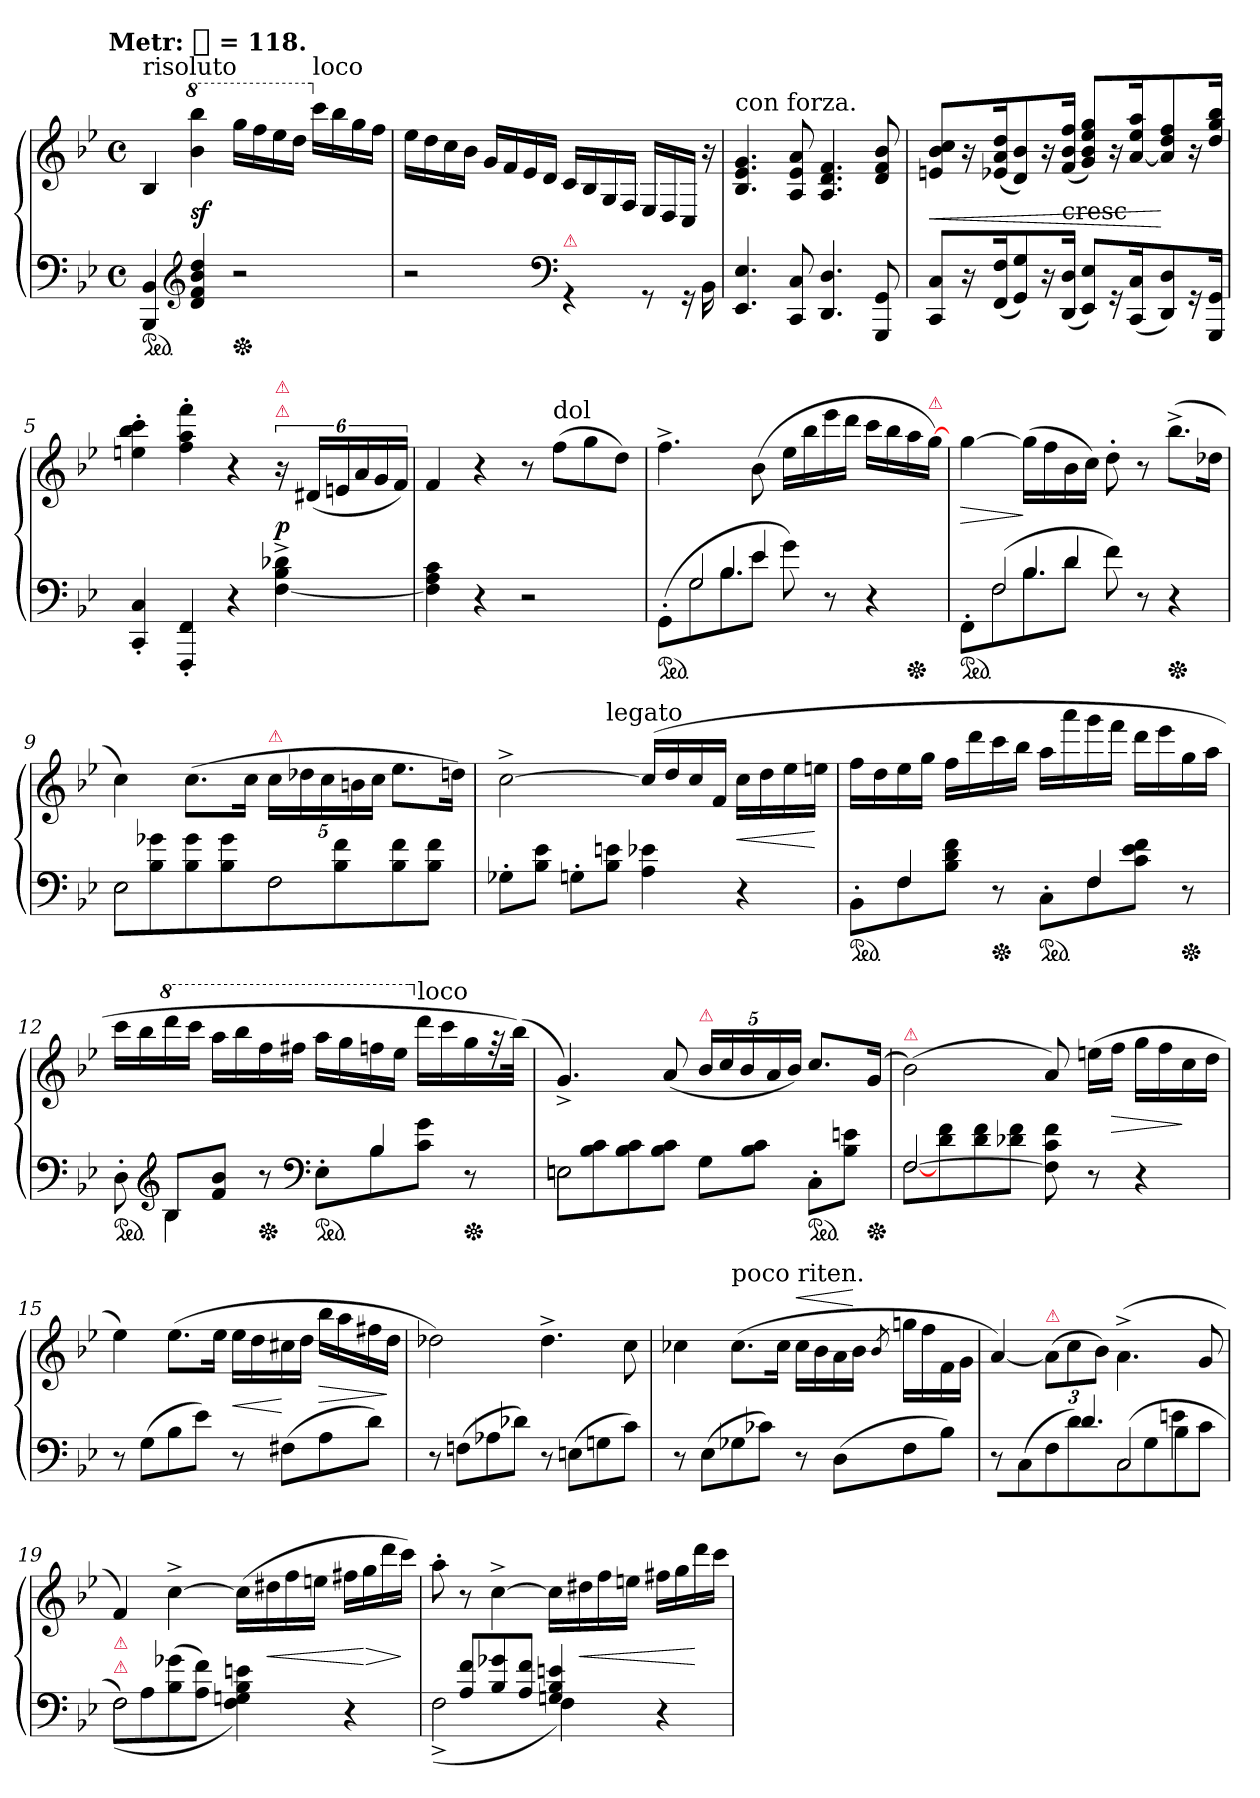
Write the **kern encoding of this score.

**kern	**kern	**dynam
*part1	*part1	*part1
*staff2	*staff1	*staff1/2
*clefF4	*clefG2	*
*k[b-e-]	*k[b-e-]	*
*B-:	*B-:	*
!!LO:TX:omd:t=Metr&colon; [quarter] = 118.
*M4/4	*M4/4	*
*met(c)	*met(c)	*
*MM118	*MM118	*
=1	=1	=1
!	!LO:TX:a:t=risoluto	!
*ped	*	*
4BBB- 4BB-	4B-	.
*clefG2	*	*
*	*8va	*
4d 4f 4b- 4dd	4bb- 4bbb-	sf
*Xped	*	*
2r	16gggLL	.
.	16fff	.
.	16eee-	.
.	16dddJJ	.
*	*X8va	*
!	!LO:TX:a:t=loco	!
.	16cccLL	.
.	16bb-	.
.	16gg	.
.	16ffJJ	.
=2	=2	=2
2r	16ee-LL	.
.	16dd	.
.	16cc	.
.	16b-JJ	.
.	16gLL	.
.	16f	.
.	16e-	.
.	16dJJ	.
*clefF4	*	*
!LO:TX:a:color=crimson:t=⚠	!	!
4rGG	16c/LL	.
.	16B-/	.
.	16G/	.
.	16F/JJ	.
8rGG	16E-/LL	.
.	16D/	.
16rGG	16C/JJ	.
16BB-\	16r	.
=3	=3	=3
!	!LO:TX:a:t=con forza.	!
4.EE- 4.E-	4.B- 4.e- 4.g	.
8CC 8C	8A 8e- 8a	.
4.DD 4.D	4.A 4.d 4.f	.
8GGG 8GG	8d 8f 8b-	.
=4	=4	=4
8CC 8CL	8en 8b- 8ccL	<
16r	16r	.
(<16FF 16FK	(<16e-X 16a 16ddK	.
8GG 8G)	8d 8b-)	.
16r	16r	.
!	!LO:TX:c:t=cresc	!
(<16DD 16DJk	(<16f 16b- 16ffJk	.
8EE- 8E-L)	8g/ 8b-/ 8ee-/ 8gg/L)	.
16r	16r	.
(<16CC 16CK	[16a 16ee- 16aaK	.
8DD 8D)	8a] 8dd 8ff	[
16r	16r	.
16GGG 16GGJk	16dd 16gg 16bb-Jk	.
=5	=5	=5
4CC'< 4C'<	4een'> 4bb-'> 4ccc'>	.
4FFF'< 4FF'<	4ff'> 4aa'> 4fff'>	.
4r	4r	.
!	!LO:TX:a:color=crimson:t=⚠	!
!	!LO:TX:a:color=crimson:t=⚠	!
[4F^< 4B-^< 4d-X^<	24r	p
.	(<24d#XLL	.
.	24en	.
.	24a	.
.	24g	.
.	24fJJ)	.
=6	=6	=6
4F] 4A 4c	4f	.
4r	4r	.
2r	8r	.
!	!LO:TX:a:t=dol	!
.	(>8ffL	.
.	8gg	.
.	8ddJ)	.
=7	=7	=7
*^	*	*
*ped	*	*	*
8ryy	(>8GG'>L	4.ff^<	.
!LO:N:vis=2	!LO:N:vis=2	!	!
8G	8G	.	.
!LO:N:vis=4.	!LO:N:vis=4.	!	!
8B-	8B-	.	.
4e-	8e-J	(>8b-	.
.	8g)	16ee-LL	.
.	.	16bb-	.
8rAyy	8r	16eee-	.
.	.	16dddJJ	.
4rAyy	4r	16cccLL	.
.	.	16bb-	.
*Xped	*	*	*
.	.	16aa	.
!	!	!LO:TX:a:color=crimson:t=⚠	!
.	.	[>16ggJJ)	.
=8	=8	=8	=8
*ped	*	*	*
8rAyy	8FF'>\L	[4gg	>
!LO:N:vis=2	!LO:N:vis=2	!	!
(>8F/	8F	.	.
!LO:N:vis=4.	!LO:N:vis=4.	!	!
8B-	8B-	(>16ggLL]	]
.	.	16ff	.
4d	8dJ	16b-	.
.	.	16ccJJ)	.
.	8f\)	8dd'>	.
8rEEyy	8r	8r	.
*Xped	*	*	*
4rEEyy	4r	(>8.bb-^<L	.
.	.	16dd-XJk	.
=9	=9	=9	=9
!LO:N:vis=2	!	!	!
8E-\	2E-	4cc)	.
8B- 8g-X	.	.	.
8B- 8g-	.	(>8.ccL	.
8B- 8g-J	.	.	.
.	.	16ccJk	.
!	!	!LO:TX:a:color=crimson:t=⚠	!
!LO:N:vis=2	!	!	!
8F\	2F	20ccLL	.
.	.	20dd-X	.
.	.	20cc	.
8B- 8f	.	.	.
.	.	20bn	.
.	.	20ccJJ	.
8B- 8f	.	8.ee-L	.
8B- 8fJ	.	.	.
.	.	16ddnJk)	.
*v	*v	*	*
=10	=10	=10
*	*^	*
8G-X'>L	[2cc^<	4.ryy	.
8B- 8e-J	.	.	.
8Gn'>L	.	.	.
!	!	!LO:TX:a:t=legato	!
8B- 8enJ	.	2ryy	.
4A 4e-X	(>16ccLL]	.	.
.	16dd	.	.
.	16cc	.	.
.	16fJJ	.	.
4r	16ccLL	.	<
.	16dd	.	.
.	16ee-	8ryy	.
.	16eenJJ	.	[
*	*v	*v	*
=11	=11	=11
*^	*	*
*ped	*	*	*
8rcyy	8BB-'>L	16ffLL	.
.	.	16dd	.
4F	8F	16ee-	.
.	.	16ggJJ	.
.	8B- 8d 8fJ	16ffLL	.
.	.	16ddd	.
*Xped	*	*	*
8r	8ryy	16ccc	.
.	.	16bb-JJ	.
*ped	*	*	*
8rAyy	8C'>\L	16aaLL	.
.	.	16aaa	.
4F/	8F	16ggg	.
.	.	16fffJJ	.
.	8c 8e- 8fJ	16dddLL	.
.	.	16eee-	.
*Xped	*	*	*
8rAyy	8r	16gg	.
.	.	16aaJJ	.
=12	=12	=12	=12
!LO:TX:a:color=crimson:t=⚠	!	!	!
*ped	*	*	*
8D'>	8ryy	16cccLL	.
*clefG2	*	*	*
.	.	16bb-	.
*	*	*8va	*
8B-L	4B-	16dddd	.
.	.	16ccccJJ	.
8f 8b-J	.	16aaaLL	.
.	.	16bbb-	.
*Xped	*	*	*
4ryy	8r	16fff	.
.	.	16fff#XJJ	.
*clefF4	*	*	*
*ped	*	*	*
.	8E-'>\L	16aaaLL	.
.	.	16ggg	.
4B-/	8B-	16fffn	.
.	.	16eee-JJ	.
*	*	*X8va	*
!	!	!LO:TX:a:t=loco	!
.	8c 8gJ	16dddLL	.
.	.	16ccc	.
*Xped	*	*	*
8r	8ryy	16gg	.
.	.	32rff	.
.	.	(>32bb-JJk)	.
=13	=13	=13	=13
!LO:N:vis=2	!	!	!
8En\	2En	4.g^<)	.
8B- 8c	.	.	.
8B- 8c	.	.	.
8B- 8cJ	.	(>8a	.
!	!	!LO:TX:a:color=crimson:t=⚠	!
8G\L	4ryy	20b-/LL	.
.	.	20cc	.
.	.	20b-	.
8B- 8cJ	.	.	.
.	.	20a	.
.	.	20b-JJ)	.
*ped	*	*	*
8C'>\L	4ryy	8.ccL	.
8B- 8enJ	.	.	.
*Xped	*	*	*
.	.	(>16gJk	.
=14	=14	=14	=14
!	!	!LO:TX:a:color=crimson:t=⚠	!
!	!LO:N:vis=2	!	!
[2F	[>8F	(>2b-)	.
.	8d 8f	.	.
.	8d 8f	.	.
.	8d-X 8fJ	.	.
2rbyy	8F] 8c 8f	8a)	.
.	8r	(>16eenLL	.
.	.	16ffJJ	>
.	4r	16ggLL	.
.	.	16ff	.
.	.	16cc	]
.	.	16ddJJ	.
*v	*v	*	*
=15	=15	=15
8r	4ee-)	.
(>8GL	.	.
8B-	(>8.ee-L	.
8e-J)	.	.
.	16ee-Jk	.
8r	16ee-LL	<
.	16dd	.
(>8F#XL	16cc#X	[
.	16ddJJ	.
8A	16bb-LL	>
.	16aa	.
8dJ)	16ff#X	.
.	16ddJJ	]
=16	=16	=16
8r	2dd-X)	.
(>8FnL	.	.
8A-X	.	.
8d-XJ)	.	.
8r	4.dd-^<	.
(>8EnL	.	.
8Gn	.	.
8cJ)	8cc	.
=17	=17	=17
8r	4cc-X	.
(>8E-L	.	.
!	!LO:TX:a:t=poco riten.	!
8G-X	(>8.cc-L	.
8c-XJ)	.	.
.	16cc-Jk	.
!	!	!LO:HP:a
8r	16cc-LL	<
.	16b-	.
(>8DL	16a	.
.	16b-JJ	[
.	8qb-/	.
8F	16ggnLL	.
.	16ff	.
8B-J)	16f	.
.	16gJJ	.
=18	=18	=18
*^	*	*
4ryy	8r	[4a)	.
.	(>8C\L	.	.
!	!	!LO:TX:a:color=crimson:t=⚠	!
8ryy	8F	(>12aL]	.
.	.	12cc	.
!LO:N:vis=4.	!	!	!
8d/	8dJ)	.	.
.	.	12b-J)	.
!LO:N:vis=2	!LO:N:vis=2	!	!
(>4C	8C	(>4.a^>\	.
.	8G	.	.
4en\	8B-	.	.
.	8cJ	8g	.
=19	=19	=19	=19
!LO:TX:a:color=crimson:t=⚠	!	!	!
!LO:TX:a:color=crimson:t=⚠	!	!	!
!LO:N:vis=2	!	!	!
8F)	(<2F	4f)	.
8A\	.	.	.
(>8B- 8g-X	.	[4cc^>	.
8A 8fJ)	.	.	.
4F 4Gn 4B- 4en)	4ryy	(>16ccLL]	.
.	.	16dd#X	<
.	.	16ff	.
.	.	16eenJJ	.
4r	4ryy	16ff#XLL	.
.	.	16gg	[ >
.	.	16ddd	.
.	.	16cccJJ)	]
=20	=20	=20	=20
8reyy	(<2F^>	8aa'>	.
8A 8fL	.	8r	.
8B- 8g-X	.	[4cc^>	.
8A 8fJ	.	.	.
4Gn 4B- 4en	4F)	16ccLL]	.
.	.	16dd#X	<
.	.	16ff	.
.	.	16eenJJ	.
4r	4ryy	16ff#XLL	.
.	.	16gg	.
.	.	16ddd	[
.	.	16cccJJ	.
*v	*v	*	*
=	=	=
*-	*-	*-
